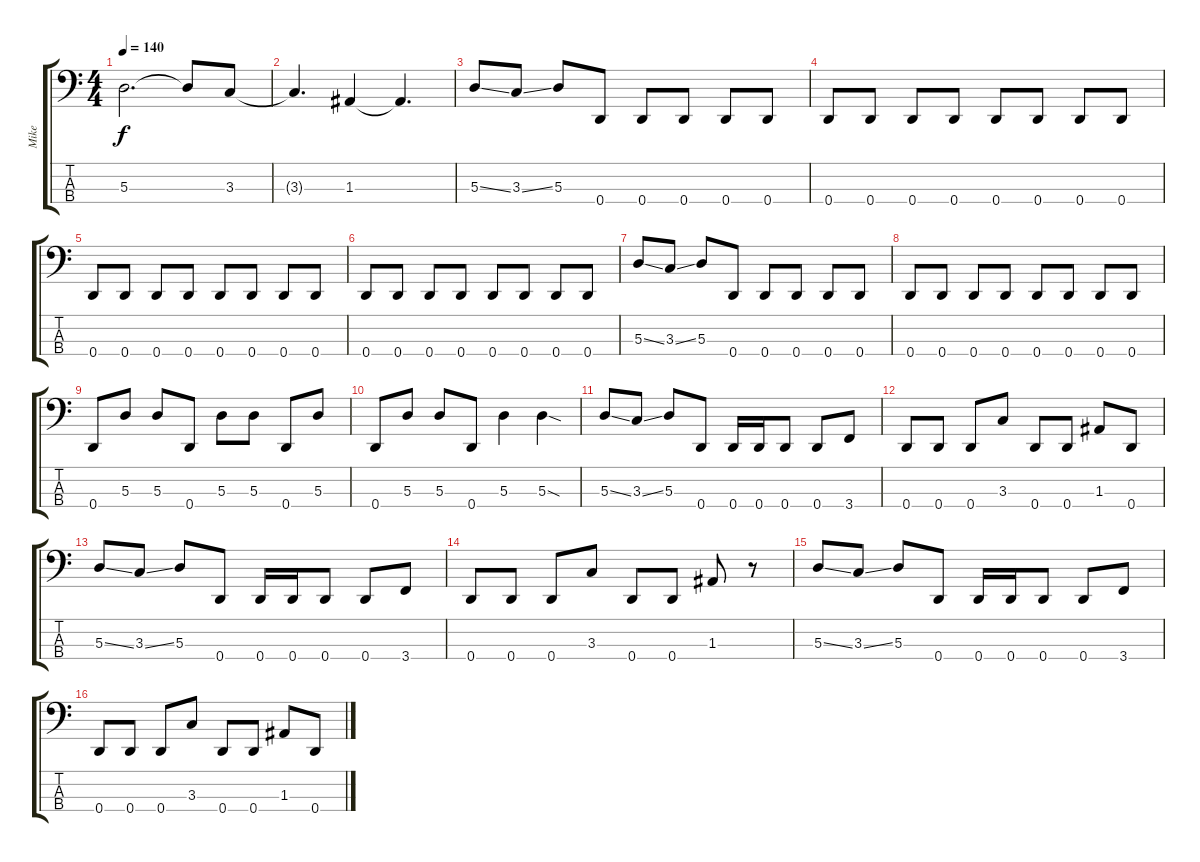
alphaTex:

\track ("Mike" "Mike") {instrument electricbasspick}
\staff {score tabs}
\tuning (G2 D2 A1 D1) {hide}
\ts (4 4)
\tempo 140
\clef f4
\ks c
5.3.2{d dy f} 5.3{t}.8 3.3.8 |
3.3{t}.4{d} 1.3.4 1.3{t}.4{d} |
5.3{ss}.8 3.3{ss}.8 5.3.8 0.4.8 0.4.8 0.4.8 0.4.8 0.4.8 |
0.4.8 0.4.8 0.4.8 0.4.8 0.4.8 0.4.8 0.4.8 0.4.8 |
0.4.8 0.4.8 0.4.8 0.4.8 0.4.8 0.4.8 0.4.8 0.4.8 |
0.4.8 0.4.8 0.4.8 0.4.8 0.4.8 0.4.8 0.4.8 0.4.8 |
5.3{ss}.8 3.3{ss}.8 5.3.8 0.4.8 0.4.8 0.4.8 0.4.8 0.4.8 |
0.4.8 0.4.8 0.4.8 0.4.8 0.4.8 0.4.8 0.4.8 0.4.8 |
0.4.8 5.3.8 5.3.8 0.4.8 5.3.8 5.3.8 0.4.8 5.3.8 |
0.4.8 5.3.8 5.3.8 0.4.8 5.3.4 5.3{sod}.4 |
5.3{ss}.8 3.3{ss}.8 5.3.8 0.4.8 0.4.16 0.4.16 0.4.8 0.4.8 3.4.8 |
0.4.8 0.4.8 0.4.8 3.3.8 0.4.8 0.4.8 1.3.8 0.4.8 |
5.3{ss}.8 3.3{ss}.8 5.3.8 0.4.8 0.4.16 0.4.16 0.4.8 0.4.8 3.4.8 |
0.4.8 0.4.8 0.4.8 3.3.8 0.4.8 0.4.8 1.3.8 r.8 |
5.3{ss}.8 3.3{ss}.8 5.3.8 0.4.8 0.4.16 0.4.16 0.4.8 0.4.8 3.4.8 |
0.4.8 0.4.8 0.4.8 3.3.8 0.4.8 0.4.8 1.3.8 0.4.8
